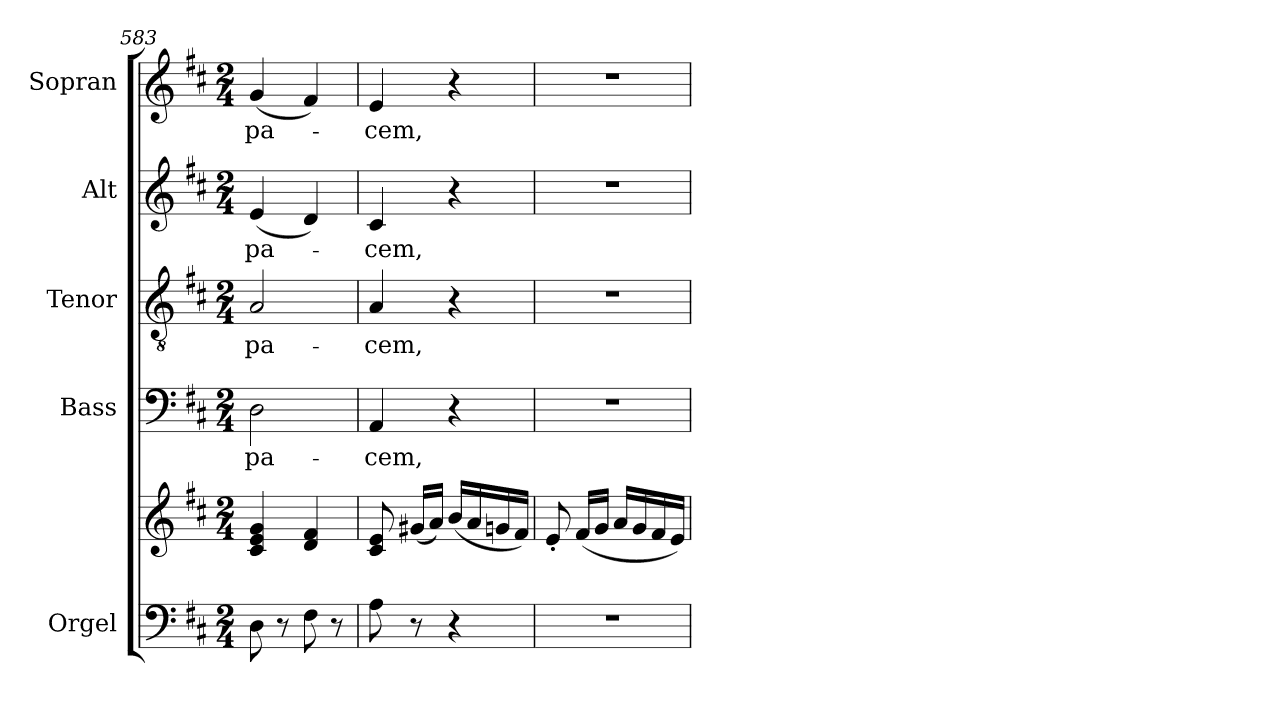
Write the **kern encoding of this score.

**kern	**kern	**kern	**text	**kern	**text	**kern	**text	**kern	**text
*part5	*part5	*part4	*part4	*part3	*part3	*part2	*part2	*part1	*part1
*staff6	*staff5	*staff4	*staff4	*staff3	*staff3	*staff2	*staff2	*staff1	*staff1
*I"Orgel	*	*I"Bass	*	*I"Tenor	*	*I"Alt	*	*I"Sopran	*
*I'Org.	*	*I'B.	*	*I'T.	*	*I'A.	*	*I'S.	*
*clefF4	*clefG2	*clefF4	*	*clefGv2	*	*clefG2	*	*clefG2	*
*k[f#c#]	*k[f#c#]	*k[f#c#]	*	*k[f#c#]	*	*k[f#c#]	*	*k[f#c#]	*
*D:	*D:	*D:	*	*D:	*	*D:	*	*D:	*
*M2/4	*M2/4	*M2/4	*	*M2/4	*	*M2/4	*	*M2/4	*
=583	=583	=583	=583	=583	=583	=583	=583	=583	=583
!	!	!	!LO:LY:b	!	!LO:LY:b	!	!LO:LY:b	!	!LO:LY:b
8D\	4c#/ 4e/ 4g/	2D\	pa-	2A/	pa-	(<4e/	pa-	(<4g/	pa-
8r	.	.	.	.	.	.	.	.	.
8F#\	4d/ 4f#/	.	.	.	.	4d/)	.	4f#/)	.
8r	.	.	.	.	.	.	.	.	.
=584	=584	=584	=584	=584	=584	=584	=584	=584	=584
!	!	!	!LO:LY:b	!	!LO:LY:b	!	!LO:LY:b	!	!LO:LY:b
8A\	8c#/ 8e/	4AA/	-cem,	4A/	-cem,	4c#/	-cem,	4e/	-cem,
8r	(<16g#X/LL	.	.	.	.	.	.	.	.
.	16a/JJ)	.	.	.	.	.	.	.	.
4r	(<16b/LL	4r	.	4r	.	4r	.	4r	.
.	16a/	.	.	.	.	.	.	.	.
.	16gn/	.	.	.	.	.	.	.	.
.	16f#/JJ)	.	.	.	.	.	.	.	.
=585	=585	=585	=585	=585	=585	=585	=585	=585	=585
2r	8e'</	2r	.	2r	.	2r	.	2r	.
.	(<16f#/LL	.	.	.	.	.	.	.	.
.	16g/JJ	.	.	.	.	.	.	.	.
.	16a/LL	.	.	.	.	.	.	.	.
.	16g/	.	.	.	.	.	.	.	.
.	16f#/	.	.	.	.	.	.	.	.
.	16e/JJ)	.	.	.	.	.	.	.	.
=	=	=	=	=	=	=	=	=	=
*-	*-	*-	*-	*-	*-	*-	*-	*-	*-
